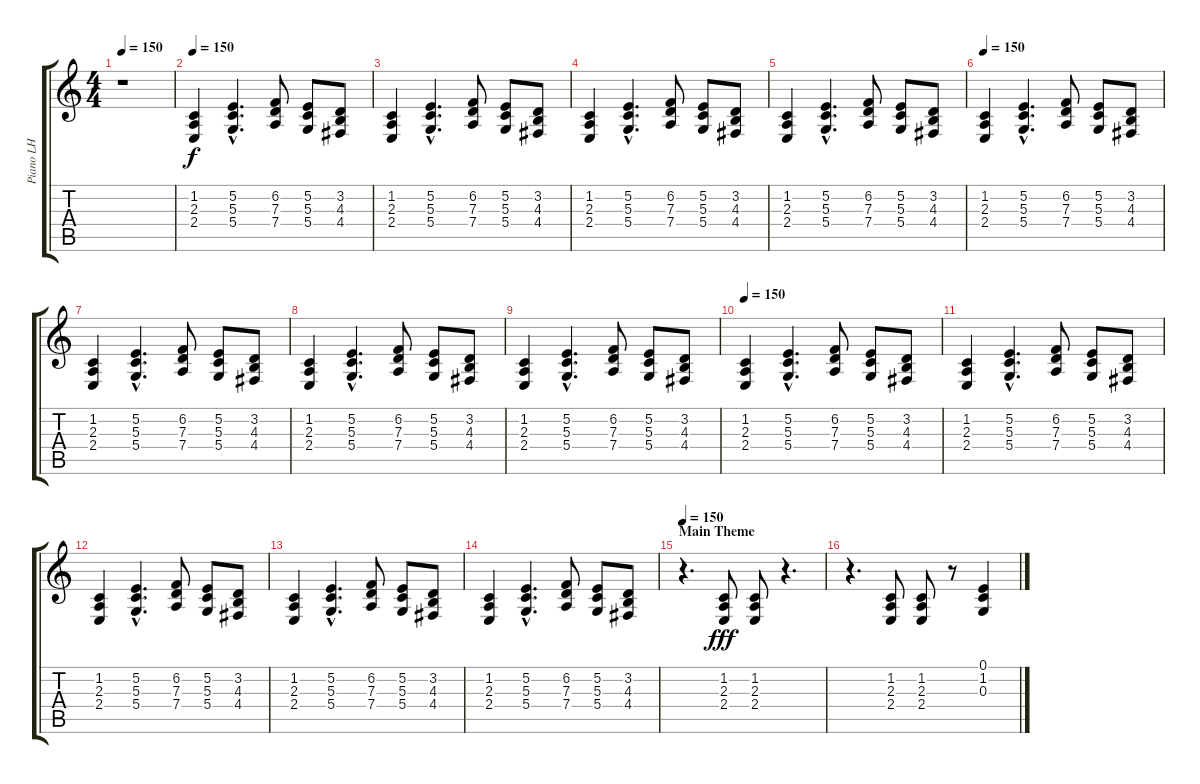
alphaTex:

\track ("Piano LH" "Piano LH") {instrument acousticgrandpiano}
\staff {score tabs}
\tuning (E4 B3 G3 D3 A2 E2) {hide}
\ts (4 4)
\tempo 150
\clef g2
\ks c
r.1{dy f} |
\tempo 150
(1.2 2.3 2.4).4 (5.2{hac} 5.3{hac} 5.4{hac}).4{d} (6.2 7.3 7.4).8 (5.2 5.3 5.4).8 (3.2 4.3 4.4).8 |
(1.2 2.3 2.4).4 (5.2{hac} 5.3{hac} 5.4{hac}).4{d} (6.2 7.3 7.4).8 (5.2 5.3 5.4).8 (3.2 4.3 4.4).8 |
(1.2 2.3 2.4).4 (5.2{hac} 5.3{hac} 5.4{hac}).4{d} (6.2 7.3 7.4).8 (5.2 5.3 5.4).8 (3.2 4.3 4.4).8 |
(1.2 2.3 2.4).4 (5.2{hac} 5.3{hac} 5.4{hac}).4{d} (6.2 7.3 7.4).8 (5.2 5.3 5.4).8 (3.2 4.3 4.4).8 |
\tempo 150
(1.2 2.3 2.4).4 (5.2{hac} 5.3{hac} 5.4{hac}).4{d} (6.2 7.3 7.4).8 (5.2 5.3 5.4).8 (3.2 4.3 4.4).8 |
(1.2 2.3 2.4).4 (5.2{hac} 5.3{hac} 5.4{hac}).4{d} (6.2 7.3 7.4).8 (5.2 5.3 5.4).8 (3.2 4.3 4.4).8 |
(1.2 2.3 2.4).4 (5.2{hac} 5.3{hac} 5.4{hac}).4{d} (6.2 7.3 7.4).8 (5.2 5.3 5.4).8 (3.2 4.3 4.4).8 |
(1.2 2.3 2.4).4 (5.2{hac} 5.3{hac} 5.4{hac}).4{d} (6.2 7.3 7.4).8 (5.2 5.3 5.4).8 (3.2 4.3 4.4).8 |
\tempo 150
(1.2 2.3 2.4).4 (5.2{hac} 5.3{hac} 5.4{hac}).4{d} (6.2 7.3 7.4).8 (5.2 5.3 5.4).8 (3.2 4.3 4.4).8 |
(1.2 2.3 2.4).4 (5.2{hac} 5.3{hac} 5.4{hac}).4{d} (6.2 7.3 7.4).8 (5.2 5.3 5.4).8 (3.2 4.3 4.4).8 |
(1.2 2.3 2.4).4 (5.2{hac} 5.3{hac} 5.4{hac}).4{d} (6.2 7.3 7.4).8 (5.2 5.3 5.4).8 (3.2 4.3 4.4).8 |
(1.2 2.3 2.4).4 (5.2{hac} 5.3{hac} 5.4{hac}).4{d} (6.2 7.3 7.4).8 (5.2 5.3 5.4).8 (3.2 4.3 4.4).8 |
(1.2 2.3 2.4).4 (5.2{hac} 5.3{hac} 5.4{hac}).4{d} (6.2 7.3 7.4).8 (5.2 5.3 5.4).8 (3.2 4.3 4.4).8 |
\section ("" "Main Theme")
\tempo 150
r.4{d} (1.2 2.3 2.4).8{dy fff} (1.2 2.3 2.4).8 r.4{d} |
r.4{d} (1.2 2.3 2.4).8 (1.2 2.3 2.4).8 r.8 (0.1 1.2 0.3).4
